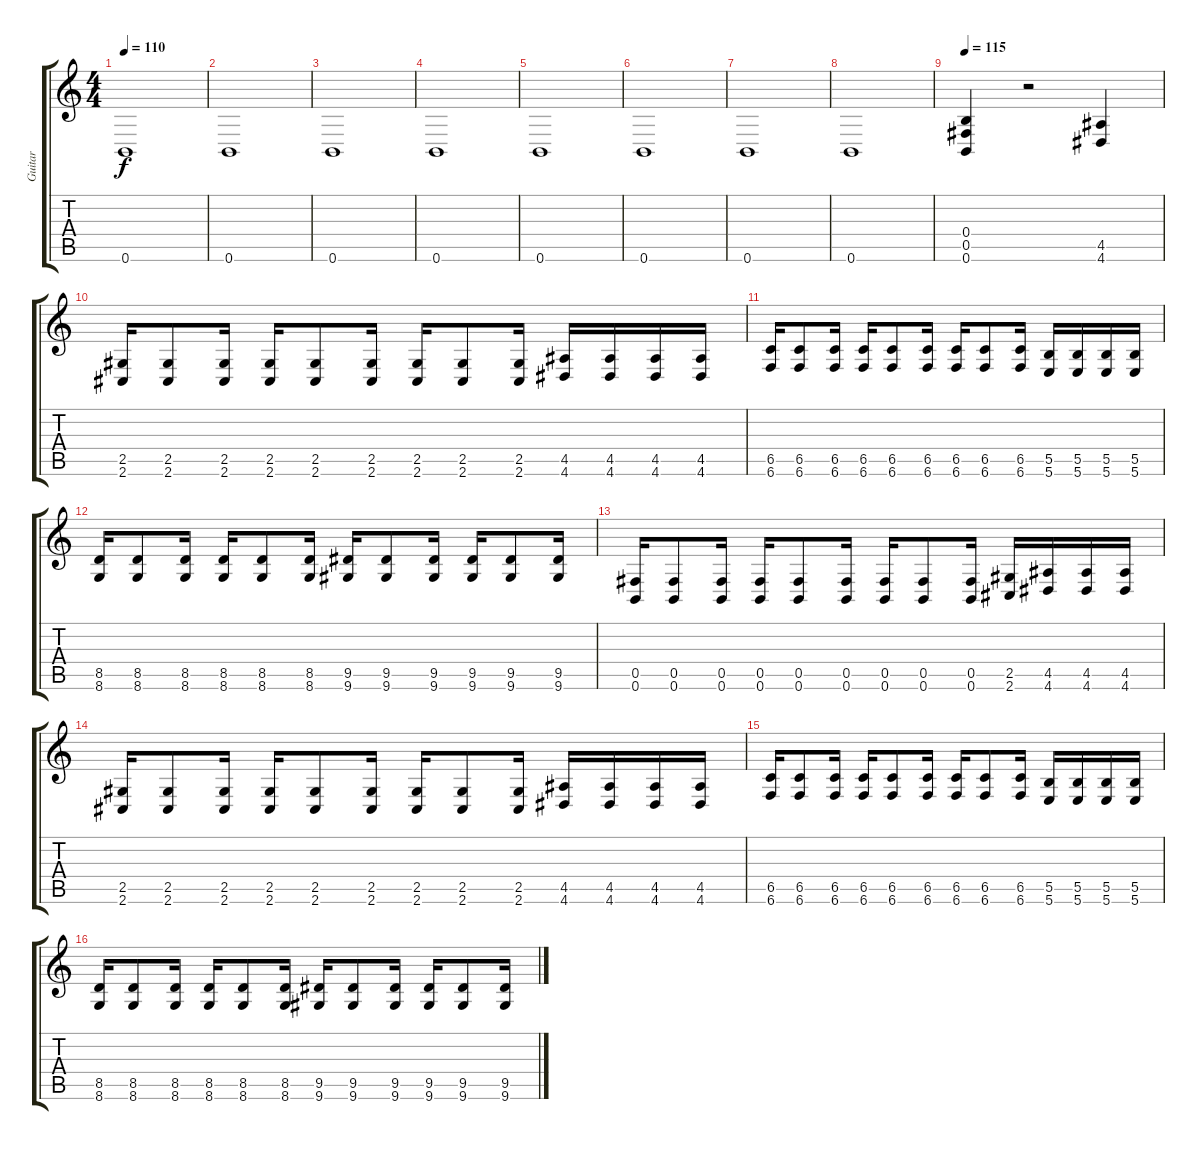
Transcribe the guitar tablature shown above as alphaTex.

\track ("Guitar" "Guitar") {instrument distortionguitar}
\staff {score tabs}
\tuning (Db4 Ab3 E3 B2 Gb2 B1) {hide}
\ts (4 4)
\tempo 110
\clef g2
\ks c
0.6.1{dy f} |
0.6.1 |
0.6.1 |
0.6.1 |
0.6.1 |
0.6.1 |
0.6.1 |
0.6.1 |
\tempo 115
(0.4 0.5 0.6).4 r.2 (4.5 4.6).4 |
(2.5 2.6).16 (2.5 2.6).8 (2.5 2.6).16 (2.5 2.6).16 (2.5 2.6).8 (2.5 2.6).16 (2.5 2.6).16 (2.5 2.6).8 (2.5 2.6).16 (4.5 4.6).16 (4.5 4.6).16 (4.5 4.6).16 (4.5 4.6).16 |
(6.5 6.6).16 (6.5 6.6).8 (6.5 6.6).16 (6.5 6.6).16 (6.5 6.6).8 (6.5 6.6).16 (6.5 6.6).16 (6.5 6.6).8 (6.5 6.6).16 (5.5 5.6).16 (5.5 5.6).16 (5.5 5.6).16 (5.5 5.6).16 |
(8.5 8.6).16 (8.5 8.6).8 (8.5 8.6).16 (8.5 8.6).16 (8.5 8.6).8 (8.5 8.6).16 (9.5 9.6).16 (9.5 9.6).8 (9.5 9.6).16 (9.5 9.6).16 (9.5 9.6).8 (9.5 9.6).16 |
(0.5 0.6).16 (0.5 0.6).8 (0.5 0.6).16 (0.5 0.6).16 (0.5 0.6).8 (0.5 0.6).16 (0.5 0.6).16 (0.5 0.6).8 (0.5 0.6).16 (2.5 2.6).16 (4.5 4.6).16 (4.5 4.6).16 (4.5 4.6).16 |
(2.5 2.6).16 (2.5 2.6).8 (2.5 2.6).16 (2.5 2.6).16 (2.5 2.6).8 (2.5 2.6).16 (2.5 2.6).16 (2.5 2.6).8 (2.5 2.6).16 (4.5 4.6).16 (4.5 4.6).16 (4.5 4.6).16 (4.5 4.6).16 |
(6.5 6.6).16 (6.5 6.6).8 (6.5 6.6).16 (6.5 6.6).16 (6.5 6.6).8 (6.5 6.6).16 (6.5 6.6).16 (6.5 6.6).8 (6.5 6.6).16 (5.5 5.6).16 (5.5 5.6).16 (5.5 5.6).16 (5.5 5.6).16 |
(8.5 8.6).16 (8.5 8.6).8 (8.5 8.6).16 (8.5 8.6).16 (8.5 8.6).8 (8.5 8.6).16 (9.5 9.6).16 (9.5 9.6).8 (9.5 9.6).16 (9.5 9.6).16 (9.5 9.6).8 (9.5 9.6).16
